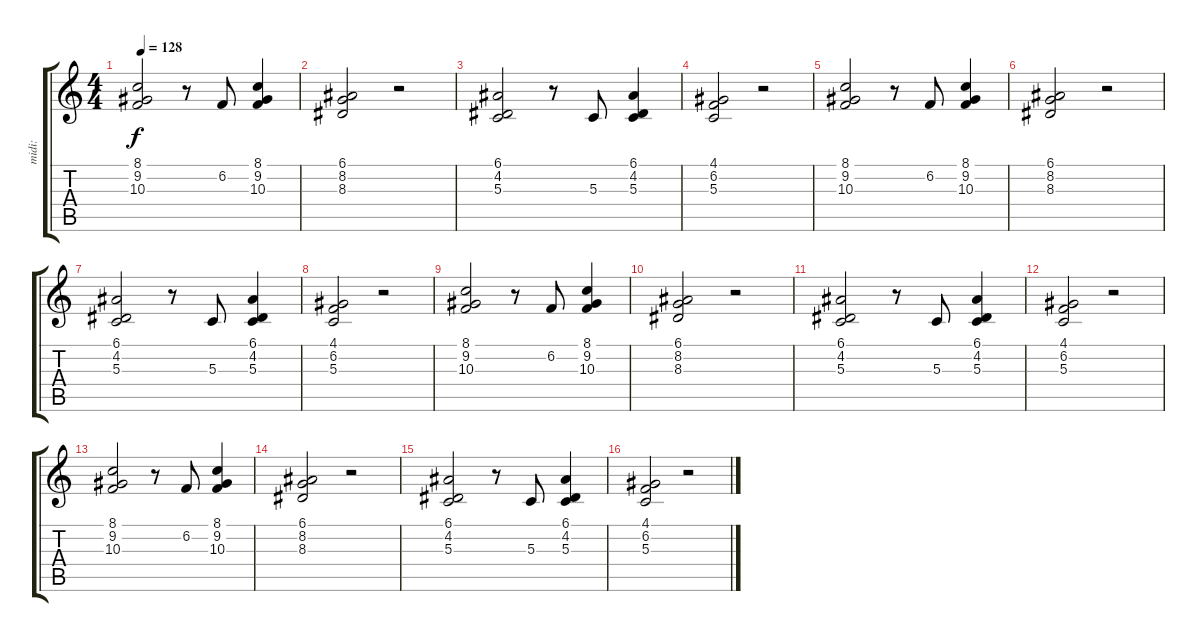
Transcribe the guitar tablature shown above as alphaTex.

\track ("midi:" "midi:") {instrument electricpiano1}
\staff {score tabs}
\tuning (E4 B3 G3 D3 A2 E2) {hide}
\ts (4 4)
\tempo 128
\clef g2
\ks c
(8.1 9.2 10.3).2{dy f} r.8 6.2.8 (8.1 9.2 10.3).4 |
(6.1 8.2 8.3).2 r.2 |
(6.1 4.2 5.3).2 r.8 5.3.8 (6.1 4.2 5.3).4 |
(4.1 6.2 5.3).2 r.2 |
(8.1 9.2 10.3).2 r.8 6.2.8 (8.1 9.2 10.3).4 |
(6.1 8.2 8.3).2 r.2 |
(6.1 4.2 5.3).2 r.8 5.3.8 (6.1 4.2 5.3).4 |
(4.1 6.2 5.3).2 r.2 |
(8.1 9.2 10.3).2 r.8 6.2.8 (8.1 9.2 10.3).4 |
(6.1 8.2 8.3).2 r.2 |
(6.1 4.2 5.3).2 r.8 5.3.8 (6.1 4.2 5.3).4 |
(4.1 6.2 5.3).2 r.2 |
(8.1 9.2 10.3).2 r.8 6.2.8 (8.1 9.2 10.3).4 |
(6.1 8.2 8.3).2 r.2 |
(6.1 4.2 5.3).2 r.8 5.3.8 (6.1 4.2 5.3).4 |
(4.1 6.2 5.3).2 r.2
